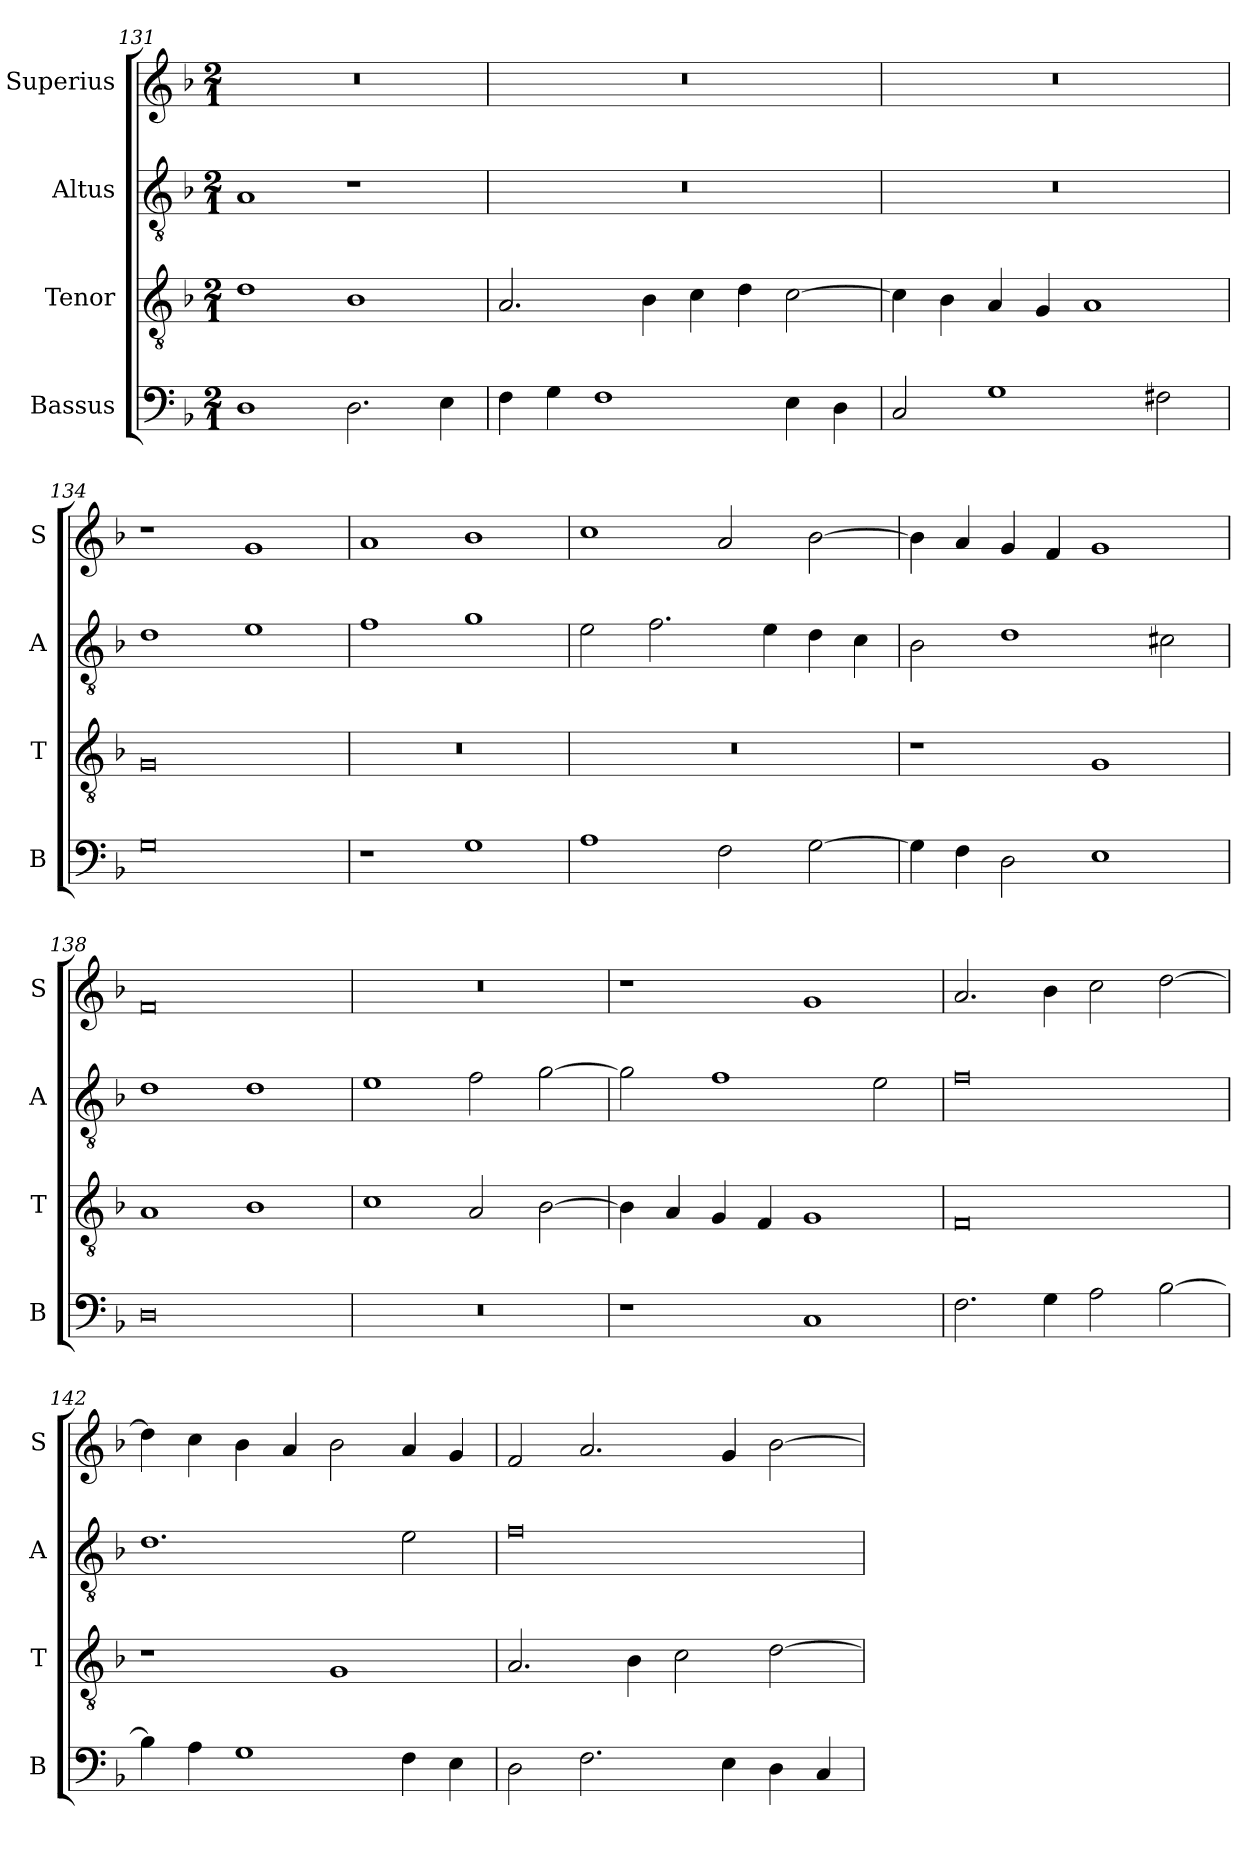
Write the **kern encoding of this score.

**kern	**kern	**kern	**kern
*part4	*part3	*part2	*part1
*staff4	*staff3	*staff2	*staff1
*I"Bassus	*I"Tenor	*I"Altus	*I"Superius
*I'B	*I'T	*I'A	*I'S
*clefF4	*clefGv2	*clefGv2	*clefG2
*k[b-]	*k[b-]	*k[b-]	*k[b-]
*M2/1	*M2/1	*M2/1	*M2/1
=131	=131	=131	=131
1D	1d	1A	0r
2.D\	1B-	1r	.
4E\	.	.	.
=132	=132	=132	=132
4F\	2.A/	0r	0r
4G\	.	.	.
1F	.	.	.
.	4B-\	.	.
.	4c\	.	.
.	4d\	.	.
4E\	[2c\	.	.
4D\	.	.	.
=133	=133	=133	=133
2C/	4c\]	0r	0r
.	4B-\	.	.
1G	4A/	.	.
.	4G/	.	.
.	1A	.	.
2F#X\	.	.	.
=134	=134	=134	=134
0G	0G	1d	1r
.	.	1e	1g
=135	=135	=135	=135
1r	0r	1f	1a
1G	.	1g	1b-
=136	=136	=136	=136
1A	0r	2e\	1cc
.	.	2.f\	.
2F\	.	.	2a/
.	.	4e\	.
[2G\	.	4d\	[2b-\
.	.	4c\	.
=137	=137	=137	=137
4G\]	1r	2B-\	4b-\]
4F\	.	.	4a/
2D\	.	1d	4g/
.	.	.	4f/
1E	1G	.	1g
.	.	2c#X\	.
=138	=138	=138	=138
0D	1A	1d	0f
.	1B-	1d	.
=139	=139	=139	=139
0r	1c	1e	0r
.	2A/	2f\	.
.	[2B-\	[2g\	.
=140	=140	=140	=140
1r	4B-\]	2g\]	1r
.	4A/	.	.
.	4G/	1f	.
.	4F/	.	.
1C	1G	.	1g
.	.	2e\	.
=141	=141	=141	=141
2.F\	0F	0f	2.a/
4G\	.	.	4b-\
2A\	.	.	2cc\
[2B-\	.	.	[2dd\
=142	=142	=142	=142
4B-\]	1r	1.d	4dd\]
4A\	.	.	4cc\
1G	.	.	4b-\
.	.	.	4a/
.	1G	.	2b-\
4F\	.	2e\	4a/
4E\	.	.	4g/
=143	=143	=143	=143
2D\	2.A/	0f	2f/
2.F\	.	.	2.a/
.	4B-\	.	.
.	2c\	.	.
4E\	.	.	4g/
4D\	[2d\	.	[2b-\
4C/	.	.	.
=	=	=	=
*-	*-	*-	*-
